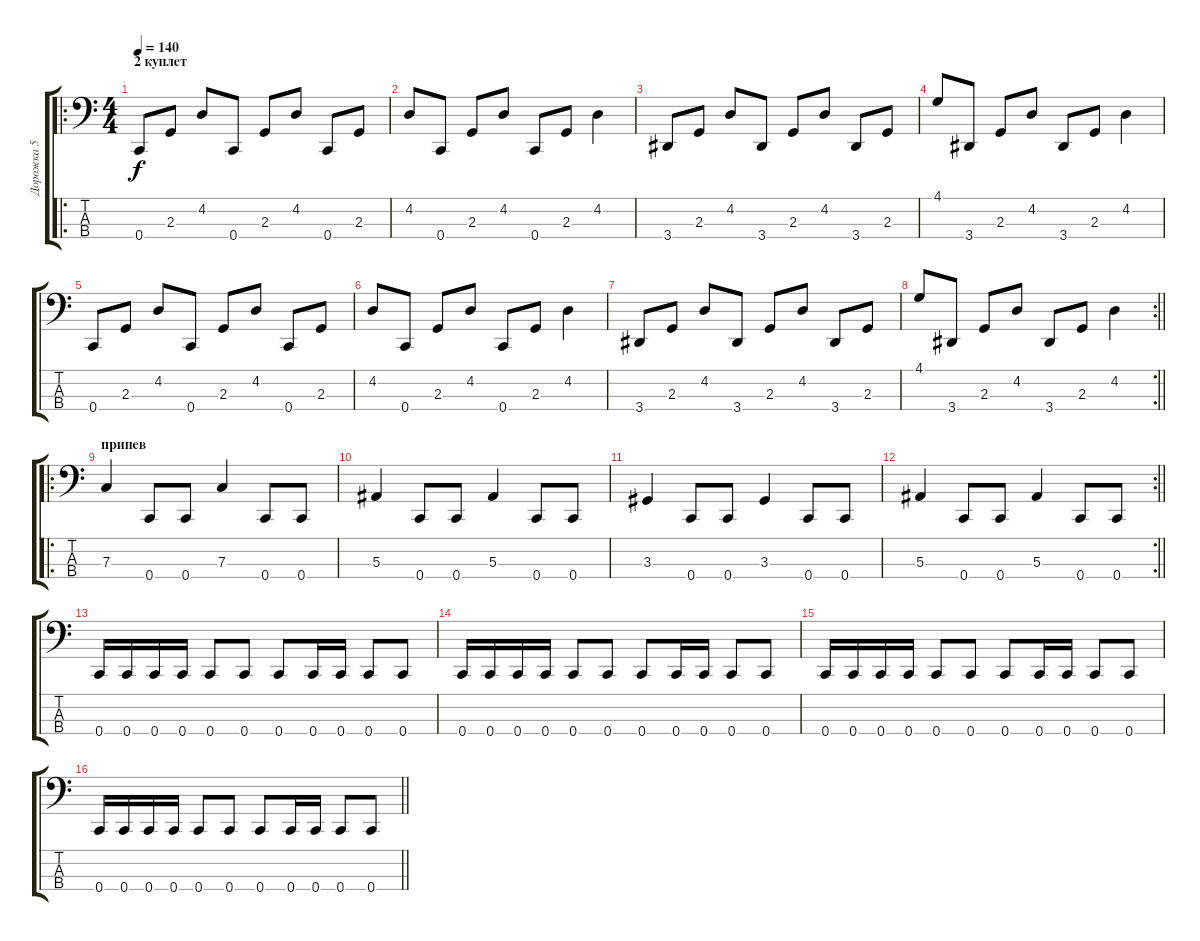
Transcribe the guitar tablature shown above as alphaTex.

\track ("Дорожка 5" "Дорожка 5") {instrument slapbass1}
\staff {score tabs}
\tuning (Eb2 Bb1 F1 C1) {hide}
\ro
\ts (4 4)
\section ("" "2 куплет")
\tempo 140
\clef f4
\ks c
0.4.8{dy f} 2.3.8 4.2.8 0.4.8 2.3.8 4.2.8 0.4.8 2.3.8 |
4.2.8 0.4.8 2.3.8 4.2.8 0.4.8 2.3.8 4.2.4 |
3.4.8 2.3.8 4.2.8 3.4.8 2.3.8 4.2.8 3.4.8 2.3.8 |
4.1.8 3.4.8 2.3.8 4.2.8 3.4.8 2.3.8 4.2.4 |
0.4.8 2.3.8 4.2.8 0.4.8 2.3.8 4.2.8 0.4.8 2.3.8 |
4.2.8 0.4.8 2.3.8 4.2.8 0.4.8 2.3.8 4.2.4 |
3.4.8 2.3.8 4.2.8 3.4.8 2.3.8 4.2.8 3.4.8 2.3.8 |
\rc 2
\barLineRight lightlight
4.1.8 3.4.8 2.3.8 4.2.8 3.4.8 2.3.8 4.2.4 |
\ro
\section ("" "припев")
7.3.4 0.4.8 0.4.8 7.3.4 0.4.8 0.4.8 |
5.3.4 0.4.8 0.4.8 5.3.4 0.4.8 0.4.8 |
3.3.4 0.4.8 0.4.8 3.3.4 0.4.8 0.4.8 |
\rc 2
\barLineRight lightlight
5.3.4 0.4.8 0.4.8 5.3.4 0.4.8 0.4.8 |
0.4.16 0.4.16 0.4.16 0.4.16 0.4.8 0.4.8 0.4.8 0.4.16 0.4.16 0.4.8 0.4.8 |
0.4.16 0.4.16 0.4.16 0.4.16 0.4.8 0.4.8 0.4.8 0.4.16 0.4.16 0.4.8 0.4.8 |
0.4.16 0.4.16 0.4.16 0.4.16 0.4.8 0.4.8 0.4.8 0.4.16 0.4.16 0.4.8 0.4.8 |
\barLineRight lightlight
0.4.16 0.4.16 0.4.16 0.4.16 0.4.8 0.4.8 0.4.8 0.4.16 0.4.16 0.4.8 0.4.8
